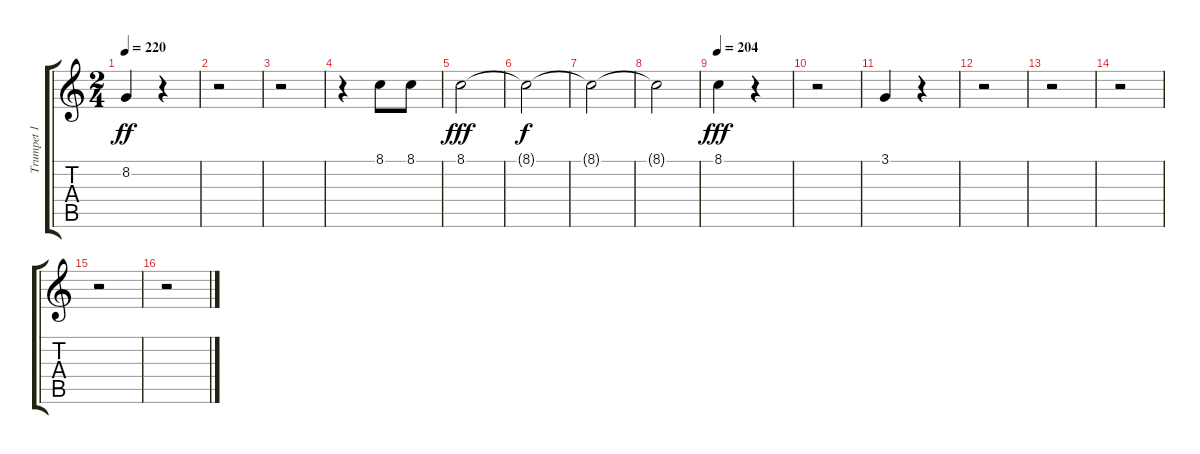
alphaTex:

\track ("Trumpet 1" "Trumpet 1") {instrument trumpet}
\staff {score tabs}
\tuning (E4 B3 G3 D3 A2 E2) {hide}
\ts (2 4)
\tempo 220
\clef g2
\ks c
8.2.4{dy ff} r.4 |
r.2 |
r.2 |
r.4 8.1.8 8.1.8 |
8.1.2{dy fff} |
8.1{t}.2{dy f} |
8.1{t}.2 |
8.1{t}.2 |
\tempo 204
8.1.4{dy fff} r.4 |
r.2 |
3.1.4 r.4 |
r.2 |
r.2 |
r.2 |
r.2 |
r.2
